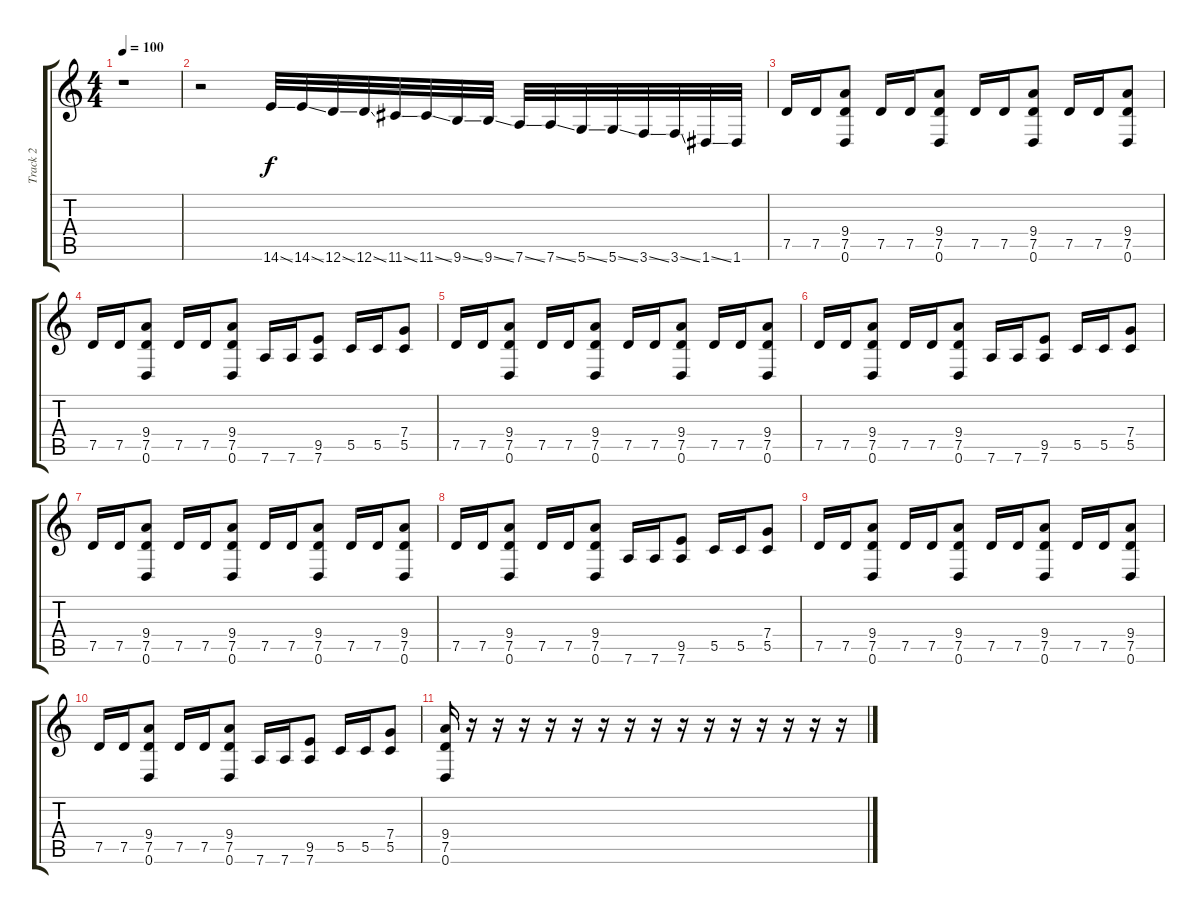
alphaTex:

\track ("Track 2" "Track 2") {instrument distortionguitar}
\staff {score tabs}
\tuning (D4 A3 F3 C3 G2 D2) {hide}
\ts (4 4)
\tempo 100
\clef g2
\ks c
r.1{dy f} |
r.2 14.6{ss}.32 14.6{ss}.32 12.6{ss}.32 12.6{ss}.32 11.6{ss}.32 11.6{ss}.32 9.6{ss}.32 9.6{ss}.32 7.6{ss}.32 7.6{ss}.32 5.6{ss}.32 5.6{ss}.32 3.6{ss}.32 3.6{ss}.32 1.6{ss}.32 1.6.32 |
7.5.16 7.5.16 (9.4 7.5 0.6).8 7.5.16 7.5.16 (9.4 7.5 0.6).8 7.5.16 7.5.16 (9.4 7.5 0.6).8 7.5.16 7.5.16 (9.4 7.5 0.6).8 |
7.5.16 7.5.16 (9.4 7.5 0.6).8 7.5.16 7.5.16 (9.4 7.5 0.6).8 7.6.16 7.6.16 (9.5 7.6).8 5.5.16 5.5.16 (7.4 5.5).8 |
7.5.16 7.5.16 (9.4 7.5 0.6).8 7.5.16 7.5.16 (9.4 7.5 0.6).8 7.5.16 7.5.16 (9.4 7.5 0.6).8 7.5.16 7.5.16 (9.4 7.5 0.6).8 |
7.5.16 7.5.16 (9.4 7.5 0.6).8 7.5.16 7.5.16 (9.4 7.5 0.6).8 7.6.16 7.6.16 (9.5 7.6).8 5.5.16 5.5.16 (7.4 5.5).8 |
7.5.16 7.5.16 (9.4 7.5 0.6).8 7.5.16 7.5.16 (9.4 7.5 0.6).8 7.5.16 7.5.16 (9.4 7.5 0.6).8 7.5.16 7.5.16 (9.4 7.5 0.6).8 |
7.5.16 7.5.16 (9.4 7.5 0.6).8 7.5.16 7.5.16 (9.4 7.5 0.6).8 7.6.16 7.6.16 (9.5 7.6).8 5.5.16 5.5.16 (7.4 5.5).8 |
7.5.16 7.5.16 (9.4 7.5 0.6).8 7.5.16 7.5.16 (9.4 7.5 0.6).8 7.5.16 7.5.16 (9.4 7.5 0.6).8 7.5.16 7.5.16 (9.4 7.5 0.6).8 |
7.5.16 7.5.16 (9.4 7.5 0.6).8 7.5.16 7.5.16 (9.4 7.5 0.6).8 7.6.16 7.6.16 (9.5 7.6).8 5.5.16 5.5.16 (7.4 5.5).8 |
(9.4 7.5 0.6).16 r.16 r.16 r.16 r.16 r.16 r.16 r.16 r.16 r.16 r.16 r.16 r.16 r.16 r.16 r.16
